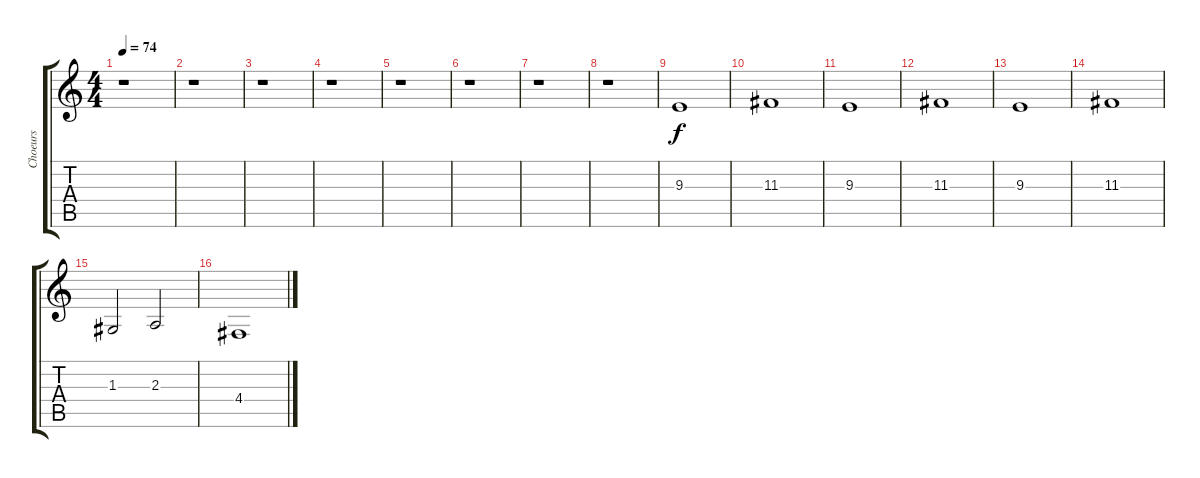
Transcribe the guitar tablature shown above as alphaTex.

\track ("Choeurs" "Choeurs") {instrument choiraahs}
\staff {score tabs}
\tuning (E4 B3 G3 D3 A2 E2) {hide}
\ts (4 4)
\tempo 74
\clef g2
\ks c
r.1{dy f} |
r.1 |
r.1 |
r.1 |
r.1 |
r.1 |
r.1 |
r.1 |
9.3.1{volume 9} |
11.3.1 |
9.3.1 |
11.3.1 |
9.3.1 |
11.3.1 |
1.3.2 2.3.2 |
4.4.1
